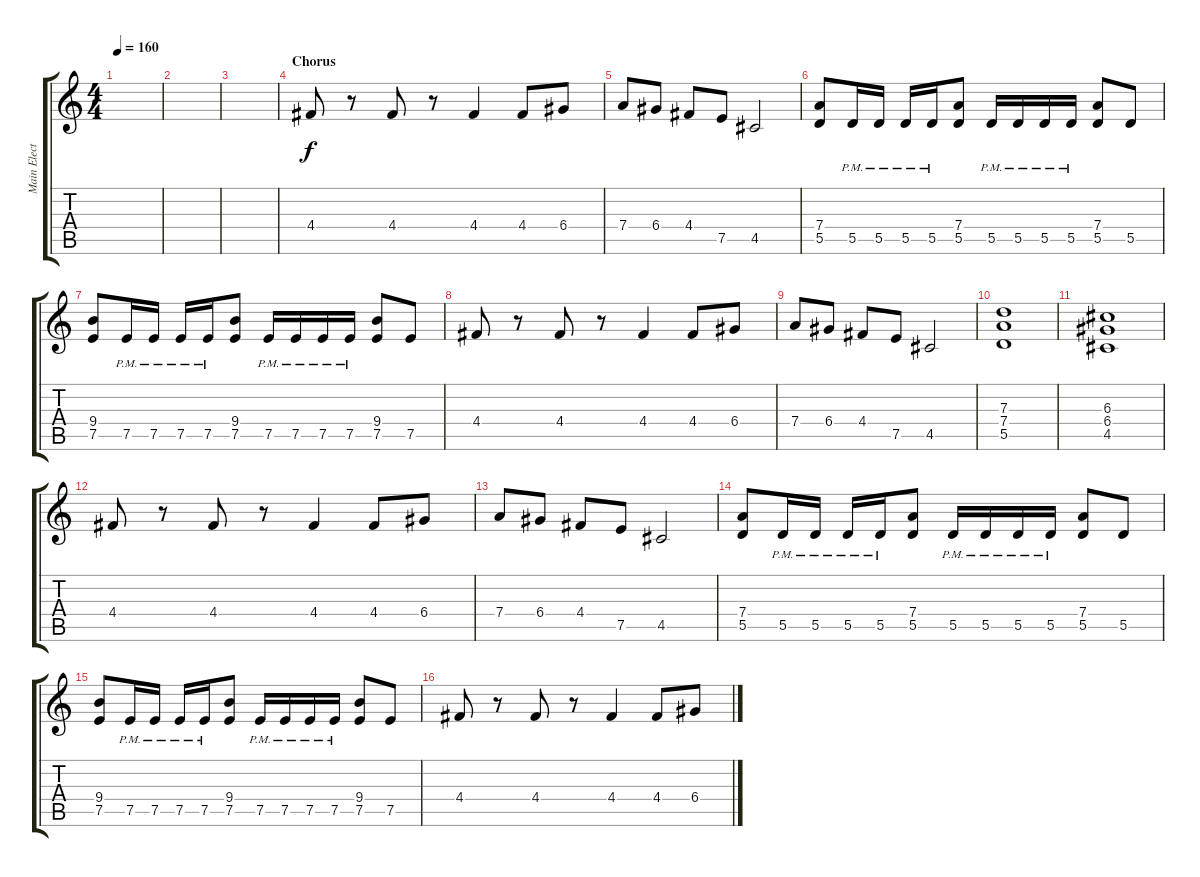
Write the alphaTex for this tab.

\track ("Main Electric Guitar" "Main Elect") {instrument distortionguitar}
\staff {score tabs}
\tuning (E4 B3 G3 D3 A2 E2) {hide}
\ts (4 4)
\tempo 160
\clef g2
\ks c
|
|
|
\section ("" "Chorus")
4.4.8 r.8 4.4.8 r.8 4.4.4 4.4.8 6.4.8 |
7.4.8 6.4.8 4.4.8 7.5.8 4.5.2 |
(7.4 5.5).8 5.5{pm}.16 5.5{pm}.16 5.5{pm}.16 5.5{pm}.16 (7.4 5.5).8 5.5{pm}.16 5.5{pm}.16 5.5{pm}.16 5.5{pm}.16 (7.4 5.5).8 5.5.8 |
(9.4 7.5).8 7.5{pm}.16 7.5{pm}.16 7.5{pm}.16 7.5{pm}.16 (9.4 7.5).8 7.5{pm}.16 7.5{pm}.16 7.5{pm}.16 7.5{pm}.16 (9.4 7.5).8 7.5.8 |
4.4.8 r.8 4.4.8 r.8 4.4.4 4.4.8 6.4.8 |
7.4.8 6.4.8 4.4.8 7.5.8 4.5.2 |
(7.3 7.4 5.5).1 |
(6.3 6.4 4.5).1 |
4.4.8 r.8 4.4.8 r.8 4.4.4 4.4.8 6.4.8 |
7.4.8 6.4.8 4.4.8 7.5.8 4.5.2 |
(7.4 5.5).8 5.5{pm}.16 5.5{pm}.16 5.5{pm}.16 5.5{pm}.16 (7.4 5.5).8 5.5{pm}.16 5.5{pm}.16 5.5{pm}.16 5.5{pm}.16 (7.4 5.5).8 5.5.8 |
(9.4 7.5).8 7.5{pm}.16 7.5{pm}.16 7.5{pm}.16 7.5{pm}.16 (9.4 7.5).8 7.5{pm}.16 7.5{pm}.16 7.5{pm}.16 7.5{pm}.16 (9.4 7.5).8 7.5.8 |
4.4.8 r.8 4.4.8 r.8 4.4.4 4.4.8 6.4.8
